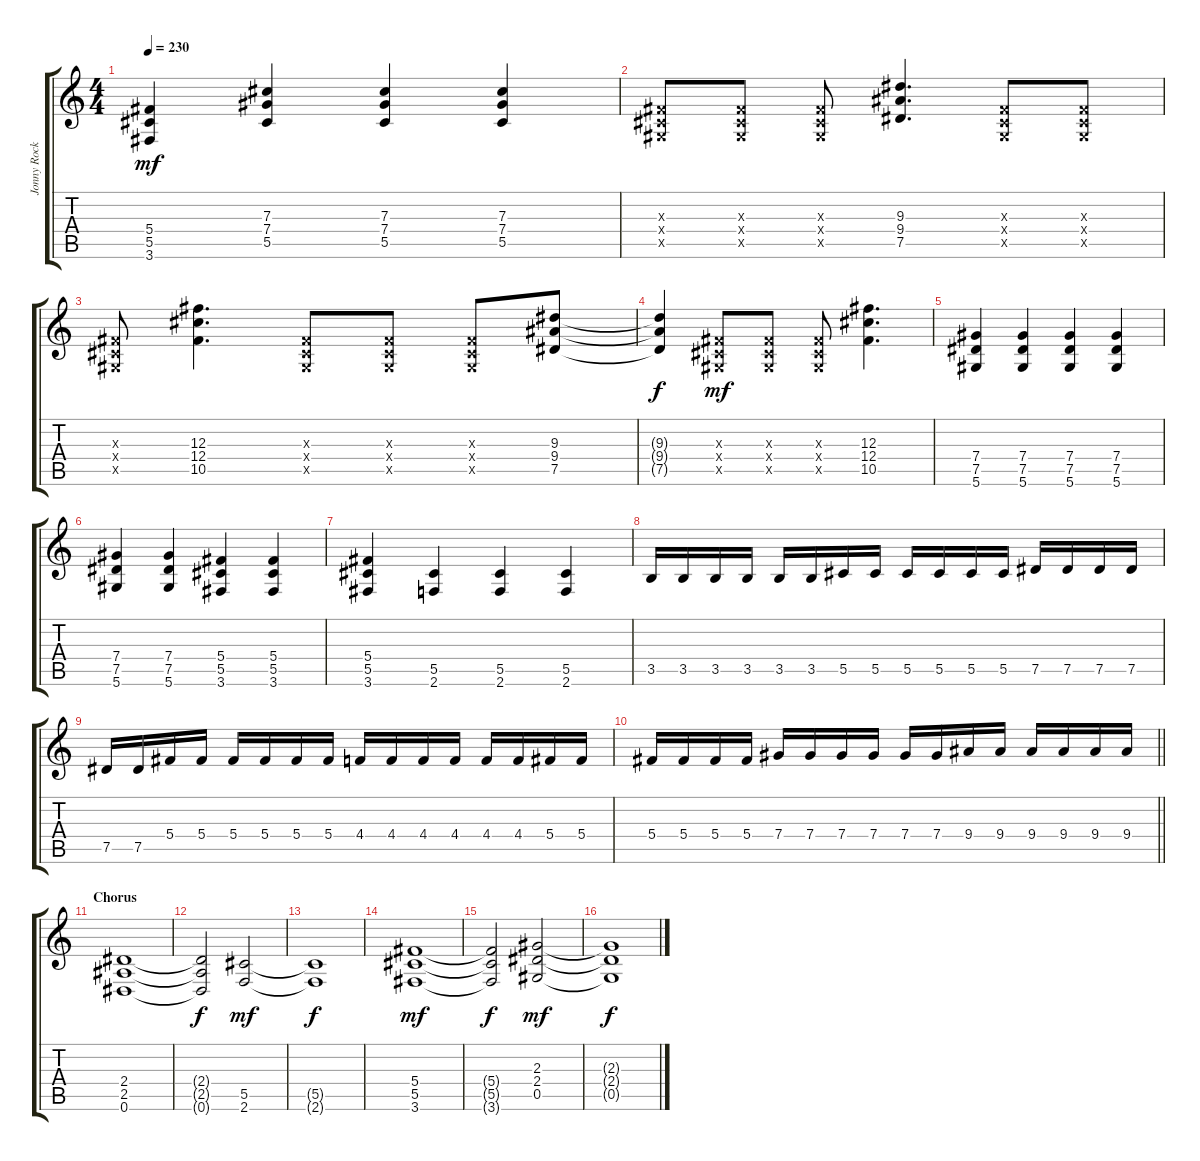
\track ("Jonny Rocker" "Jonny Rock") {instrument distortionguitar}
\staff {score tabs}
\tuning (Eb4 Bb3 Gb3 Db3 Ab2 Eb2) {hide}
\ts (4 4)
\tempo 230
\clef g2
\ks c
(5.4 5.5 3.6).4{dy mf} (7.3 7.4 5.5).4 (7.3 7.4 5.5).4 (7.3 7.4 5.5).4 |
(0.3{x} 0.4{x} 0.5{x}).8 (0.3{x} 0.4{x} 0.5{x}).8 (0.3{x} 0.4{x} 0.5{x}).8 (9.3 9.4 7.5).4{d} (0.3{x} 0.4{x} 0.5{x}).8 (0.3{x} 0.4{x} 0.5{x}).8 |
(0.3{x} 0.4{x} 0.5{x}).8 (12.3 12.4 10.5).4{d} (0.3{x} 0.4{x} 0.5{x}).8 (0.3{x} 0.4{x} 0.5{x}).8 (0.3{x} 0.4{x} 0.5{x}).8 (9.3 9.4 7.5).8 |
(9.3{t} 9.4{t} 7.5{t}).4{dy f} (0.3{x} 0.4{x} 0.5{x}).8{dy mf} (0.3{x} 0.4{x} 0.5{x}).8 (0.3{x} 0.4{x} 0.5{x}).8 (12.3 12.4 10.5).4{d} |
(7.4 7.5 5.6).4 (7.4 7.5 5.6).4 (7.4 7.5 5.6).4 (7.4 7.5 5.6).4 |
(7.4 7.5 5.6).4 (7.4 7.5 5.6).4 (5.4 5.5 3.6).4 (5.4 5.5 3.6).4 |
(5.4 5.5 3.6).4 (5.5 2.6).4 (5.5 2.6).4 (5.5 2.6).4 |
3.5.16 3.5.16 3.5.16 3.5.16 3.5.16 3.5.16 5.5.16 5.5.16 5.5.16 5.5.16 5.5.16 5.5.16 7.5.16 7.5.16 7.5.16 7.5.16 |
7.5.16 7.5.16 5.4.16 5.4.16 5.4.16 5.4.16 5.4.16 5.4.16 4.4.16 4.4.16 4.4.16 4.4.16 4.4.16 4.4.16 5.4.16 5.4.16 |
\barLineRight lightlight
5.4.16 5.4.16 5.4.16 5.4.16 7.4.16 7.4.16 7.4.16 7.4.16 7.4.16 7.4.16 9.4.16 9.4.16 9.4.16 9.4.16 9.4.16 9.4.16 |
\section ("" "Chorus")
(2.4 2.5 0.6).1 |
(2.4{t} 2.5{t} 0.6{t}).2{dy f} (5.5 2.6).2{dy mf} |
(5.5{t} 2.6{t}).1{dy f} |
(5.4 5.5 3.6).1{dy mf} |
(5.4{t} 5.5{t} 3.6{t}).2{dy f} (2.3 2.4 0.5).2{dy mf} |
(2.3{t} 2.4{t} 0.5{t}).1{dy f}
